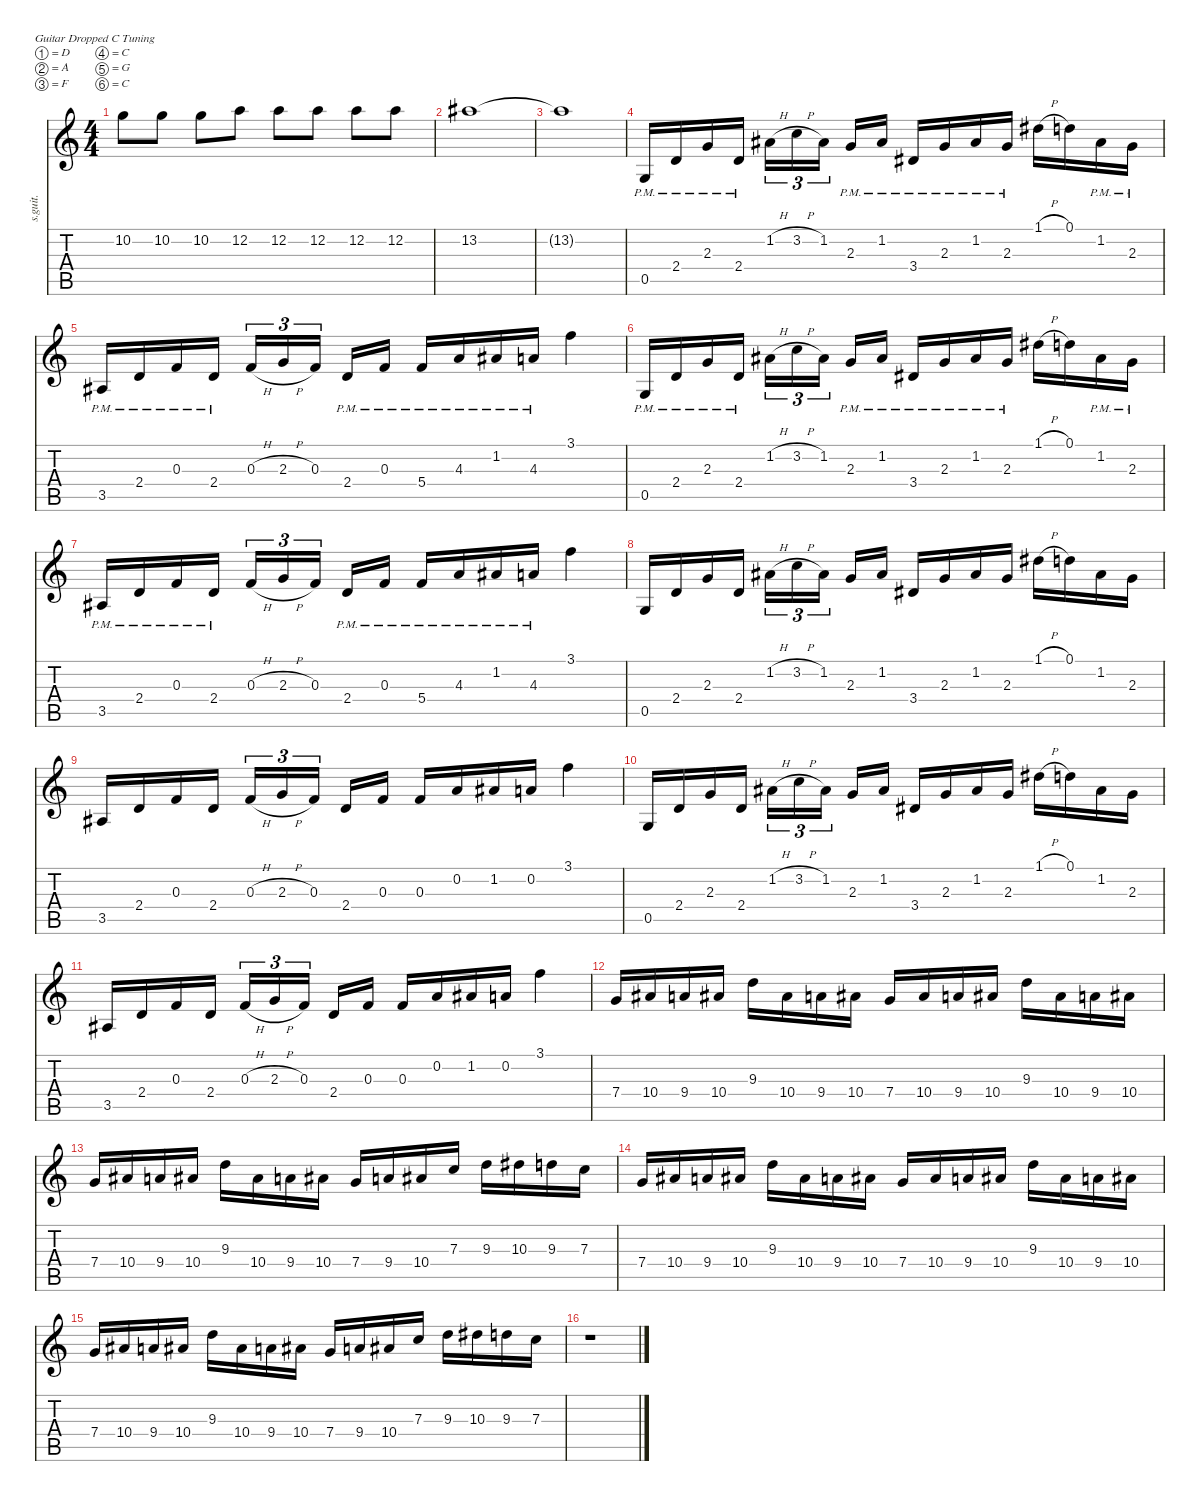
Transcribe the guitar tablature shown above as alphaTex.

\defaultSystemsLayout 4
\hideDynamics
\bracketExtendMode nobrackets
\track ("" "s.guit.") {instrument distortionguitar}
\staff {score tabs}
\tuning (D4 A3 F3 C3 G2 C2)
\ts (4 4)
\tempo (95 hide)
\clef g2
\ks c
10.2.8{dy f} 10.2.8 10.2.8 12.2.8 12.2.8 12.2.8 12.2.8 12.2.8 |
13.2{acc #}.1 |
13.2{t acc #}.1 |
0.5{pm}.16 2.4{pm}.16 2.3{pm}.16 2.4{pm}.16 1.2{h acc #}.16{tu (3 2)} 3.2{h}.16{tu (3 2)} 1.2{acc #}.16{tu (3 2)} 2.3{pm}.16 1.2{pm acc #}.16 3.4{pm acc #}.16 2.3{pm}.16 1.2{pm acc #}.16 2.3{pm}.16 1.1{h acc #}.16 0.1.16 1.2{pm acc #}.16 2.3{pm}.16 |
3.5{pm acc #}.16 2.4{pm}.16 0.3{pm}.16 2.4{pm}.16 0.3{h}.16{tu (3 2)} 2.3{h}.16{tu (3 2)} 0.3.16{tu (3 2)} 2.4{pm}.16 0.3{pm}.16 5.4{pm}.16 4.3{pm}.16 1.2{pm acc #}.16 4.3{pm}.16 3.1.4 |
0.5{pm}.16 2.4{pm}.16 2.3{pm}.16 2.4{pm}.16 1.2{h acc #}.16{tu (3 2)} 3.2{h}.16{tu (3 2)} 1.2{acc #}.16{tu (3 2)} 2.3{pm}.16 1.2{pm acc #}.16 3.4{pm acc #}.16 2.3{pm}.16 1.2{pm acc #}.16 2.3{pm}.16 1.1{h acc #}.16 0.1.16 1.2{pm acc #}.16 2.3{pm}.16 |
3.5{pm acc #}.16 2.4{pm}.16 0.3{pm}.16 2.4{pm}.16 0.3{h}.16{tu (3 2)} 2.3{h}.16{tu (3 2)} 0.3.16{tu (3 2)} 2.4{pm}.16 0.3{pm}.16 5.4{pm}.16 4.3{pm}.16 1.2{pm acc #}.16 4.3{pm}.16 3.1.4 |
0.5.16 2.4.16 2.3.16 2.4.16 1.2{h acc #}.16{tu (3 2)} 3.2{h}.16{tu (3 2)} 1.2{acc #}.16{tu (3 2)} 2.3.16 1.2{acc #}.16 3.4{acc #}.16 2.3.16 1.2{acc #}.16 2.3.16 1.1{h acc #}.16 0.1.16 1.2{acc #}.16 2.3.16 |
3.5{acc #}.16 2.4.16 0.3.16 2.4.16 0.3{h}.16{tu (3 2)} 2.3{h}.16{tu (3 2)} 0.3.16{tu (3 2)} 2.4.16 0.3.16 0.3.16 0.2.16 1.2{acc #}.16 0.2.16 3.1.4 |
0.5.16 2.4.16 2.3.16 2.4.16 1.2{h acc #}.16{tu (3 2)} 3.2{h}.16{tu (3 2)} 1.2{acc #}.16{tu (3 2)} 2.3.16 1.2{acc #}.16 3.4{acc #}.16 2.3.16 1.2{acc #}.16 2.3.16 1.1{h acc #}.16 0.1.16 1.2{acc #}.16 2.3.16 |
3.5{acc #}.16 2.4.16 0.3.16 2.4.16 0.3{h}.16{tu (3 2)} 2.3{h}.16{tu (3 2)} 0.3.16{tu (3 2)} 2.4.16 0.3.16 0.3.16 0.2.16 1.2{acc #}.16 0.2.16 3.1.4 |
7.4.16 10.4{acc #}.16 9.4.16 10.4{acc #}.16 9.3.16 10.4{acc #}.16 9.4.16 10.4{acc #}.16 7.4.16 10.4{acc #}.16 9.4.16 10.4{acc #}.16 9.3.16 10.4{acc #}.16 9.4.16 10.4{acc #}.16 |
7.4.16 10.4{acc #}.16 9.4.16 10.4{acc #}.16 9.3.16 10.4{acc #}.16 9.4.16 10.4{acc #}.16 7.4.16 9.4.16 10.4{acc #}.16 7.3.16 9.3.16 10.3{acc #}.16 9.3.16 7.3.16 |
7.4.16 10.4{acc #}.16 9.4.16 10.4{acc #}.16 9.3.16 10.4{acc #}.16 9.4.16 10.4{acc #}.16 7.4.16 10.4{acc #}.16 9.4.16 10.4{acc #}.16 9.3.16 10.4{acc #}.16 9.4.16 10.4{acc #}.16 |
7.4.16 10.4{acc #}.16 9.4.16 10.4{acc #}.16 9.3.16 10.4{acc #}.16 9.4.16 10.4{acc #}.16 7.4.16 9.4.16 10.4{acc #}.16 7.3.16 9.3.16 10.3{acc #}.16 9.3.16 7.3.16 |
r.1
